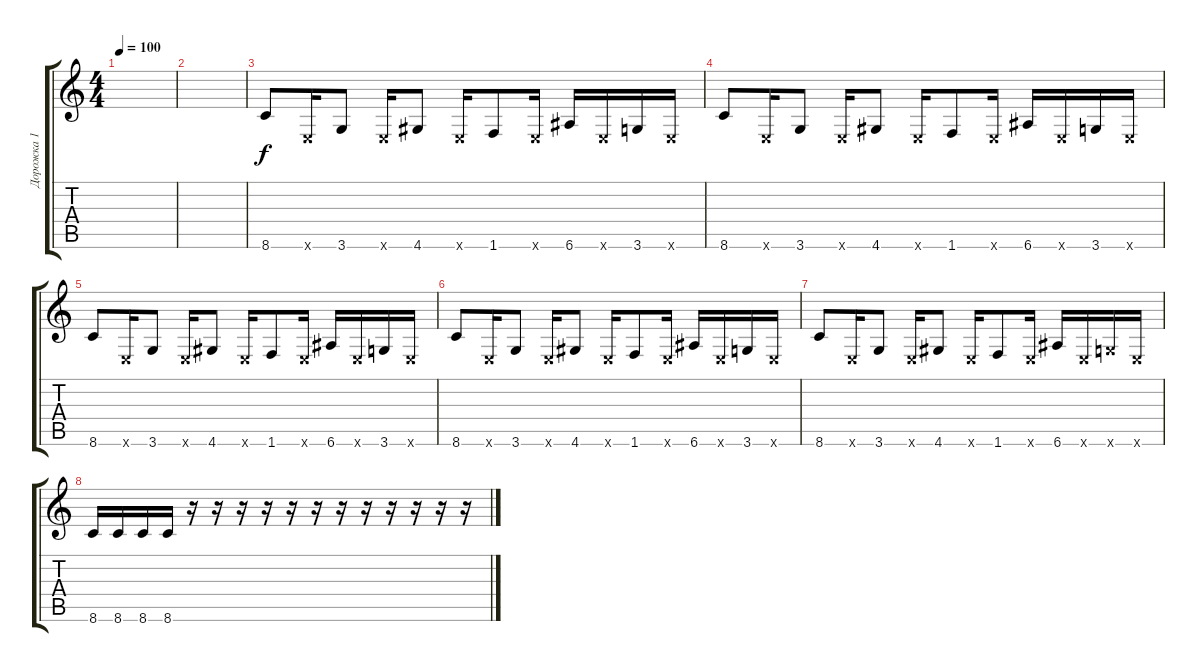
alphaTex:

\track ("Дорожка 1" "Дорожка 1") {instrument distortionguitar}
\staff {score tabs}
\tuning (E4 B3 G3 D3 A2 E2) {hide}
\ts (4 4)
\tempo 100
\clef g2
\ks c
|
|
8.6.8 0.6{x}.16 3.6.8 0.6{x}.16 4.6.8 0.6{x}.16 1.6.8 0.6{x}.16 6.6.16 0.6{x}.16 3.6.16 0.6{x}.16 |
8.6.8 0.6{x}.16 3.6.8 0.6{x}.16 4.6.8 0.6{x}.16 1.6.8 0.6{x}.16 6.6.16 0.6{x}.16 3.6.16 0.6{x}.16 |
8.6.8 0.6{x}.16 3.6.8 0.6{x}.16 4.6.8 0.6{x}.16 1.6.8 0.6{x}.16 6.6.16 0.6{x}.16 3.6.16 0.6{x}.16 |
8.6.8 0.6{x}.16 3.6.8 0.6{x}.16 4.6.8 0.6{x}.16 1.6.8 0.6{x}.16 6.6.16 0.6{x}.16 3.6.16 0.6{x}.16 |
8.6.8 0.6{x}.16 3.6.8 0.6{x}.16 4.6.8 0.6{x}.16 1.6.8 0.6{x}.16 6.6.16 0.6{x}.16 3.6{x}.16 0.6{x}.16 |
8.6.16 8.6.16 8.6.16 8.6.16 r.16 r.16 r.16 r.16 r.16 r.16 r.16 r.16 r.16 r.16 r.16 r.16
